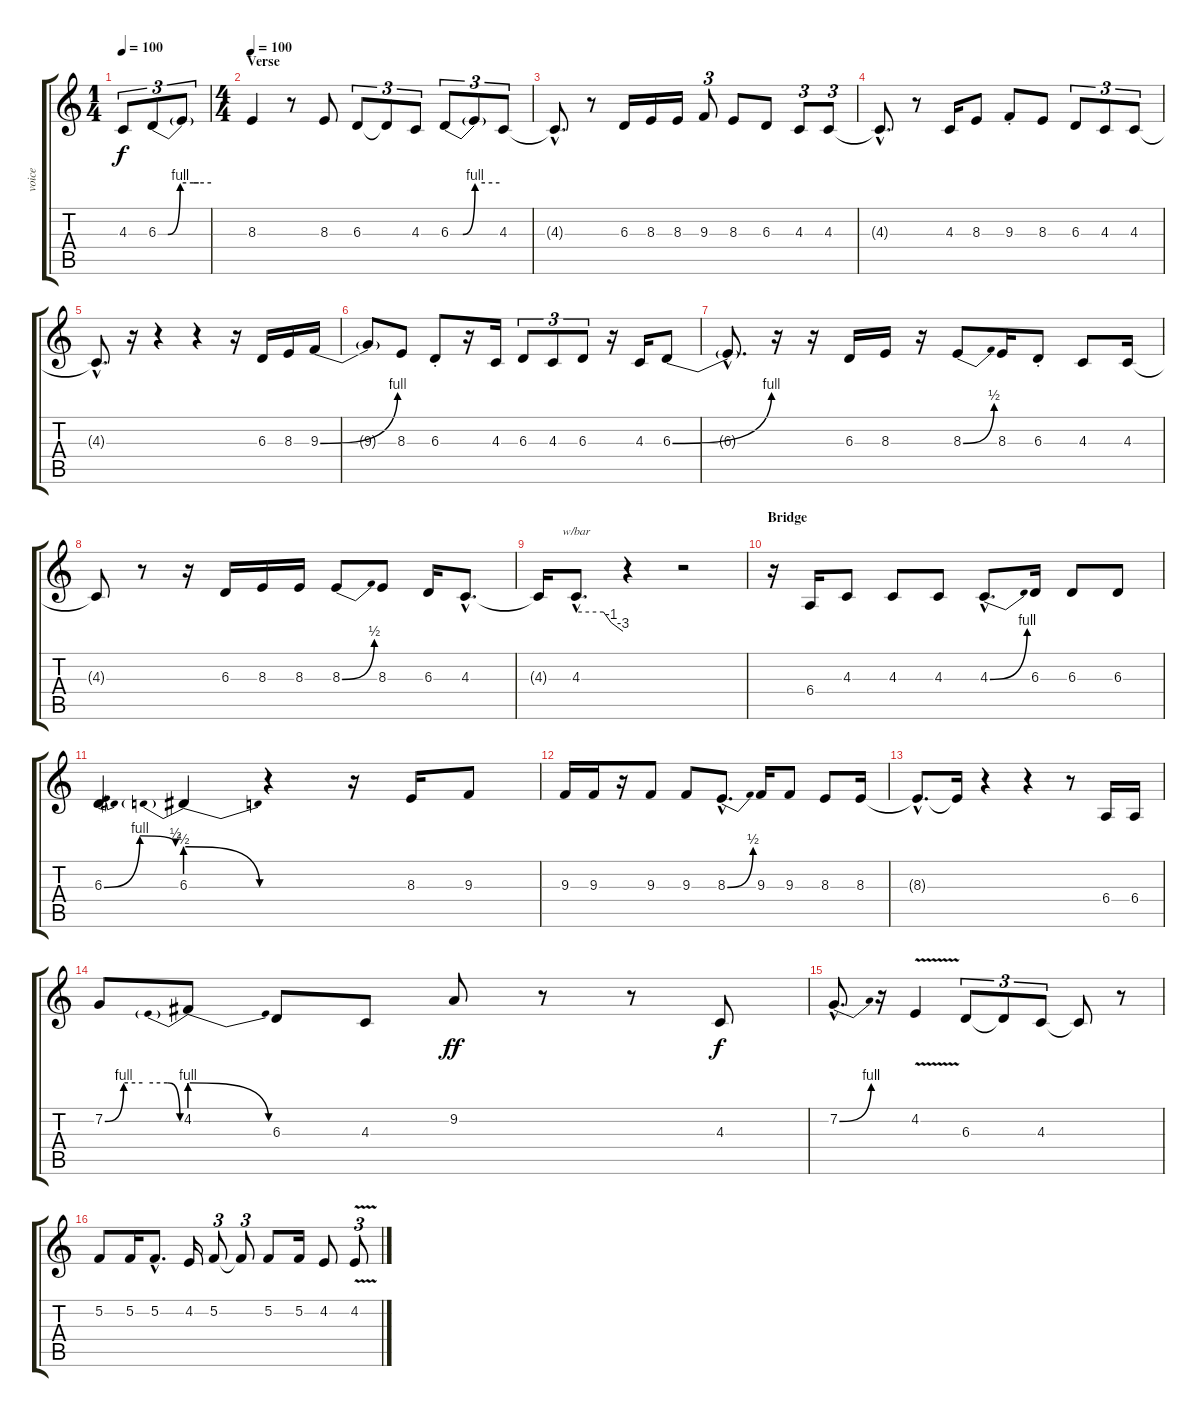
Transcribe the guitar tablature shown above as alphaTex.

\track ("voice" "voice") {instrument lead6voice}
\staff {score tabs}
\tuning (F4 C4 Ab3 Eb3 Bb2 F2) {hide}
\ts (1 4)
\tempo 100
\tempo 85
\tempo 100
\clef g2
\ks c
4.3.8{tu (3 2) dy f instrument lead6voice} 6.3{be (custom 0 0 6 0 11 0 25 4 40 4 46 4 60 4)}.8{tu (3 2)} 6.3{t}.8{tu (3 2)} |
\ts (4 4)
\section ("" "Verse")
\tempo 100
8.3.4 r.8 8.3.8 6.3.8{tu (3 2)} 6.3{t}.8{tu (3 2)} 4.3.8{tu (3 2)} 6.3{be (custom 0 0 15 0 30 4 60 4)}.8{tu (3 2)} 6.3{t}.8{tu (3 2)} 4.3.8{tu (3 2)} |
4.3{hac t}.8{d} r.8 6.3.16 8.3.16 8.3.16 9.3.8{tu (3 2)} 8.3.8 6.3.8 4.3.8{tu (3 2)} 4.3.8{tu (3 2)} |
4.3{hac t}.8{d} r.8 4.3.16 8.3.8 9.3{st}.8 8.3.8 6.3.8{tu (3 2)} 4.3.8{tu (3 2)} 4.3.8{tu (3 2)} |
4.3{hac t}.8{d} r.16 r.4 r.4 r.16 6.3.16 8.3.16 9.3{be (bend 0 0 60 4)}.16 |
9.3{t}.8 8.3.8 6.3{st}.8 r.16 4.3.16 6.3.8{tu (3 2)} 4.3.8{tu (3 2)} 6.3.8{tu (3 2)} r.16 4.3.16 6.3{be (bend 0 0 60 4)}.8 |
6.3{hac t}.8{d} r.16 r.16 6.3.16 8.3.16 r.16 8.3{be (bend 0 0 60 2)}.8 8.3.16 6.3{st}.8 4.3.8 4.3.16 |
4.3{t}.8 r.8 r.16 6.3.16 8.3.16 8.3.16 8.3{be (bend 0 0 60 2)}.8 8.3.8 6.3.16 4.3{hac}.8{d} |
4.3{t}.16 4.3{hac}.8{d tbe (custom default 0 0 35 0 45 -4 60 -12)} r.4 r.2 |
\section ("" "Bridge")
r.16 6.4.16 4.3.8 4.3.8 4.3.8 4.3{be (bend 0 0 60 4) hac}.8{d} 6.3.16 6.3.8 6.3.8 |
6.3{be (bendrelease 0 0 30 4 56 4 60 2)}.4 6.3{be (prebendrelease 0 2 60 0)}.4 r.4 r.16 8.3.16 9.3.8 |
9.3.16 9.3.16 r.16 9.3.8 9.3.8 8.3{be (bend 0 0 60 2) hac}.8{d} 9.3.16 9.3.8 8.3.8 8.3.16 |
8.3{hac t}.8{d} 8.3{t}.16 r.4 r.4 r.8 6.4.16 6.4.16 |
7.2{be (custom 0 0 15 4 30 4 50 4 60 0)}.8 4.2{be (prebendrelease 0 4 60 0)}.8 6.3.8 4.3.8 9.2.8{dy ff} r.8 r.8 4.3.8{dy f} |
7.2{be (bend 0 0 60 4) hac}.8{d} r.16 4.2{v}.4 6.3.8{tu (3 2)} 6.3{t}.8{tu (3 2)} 4.3.8{tu (3 2)} 4.3{t}.8 r.8 |
5.2.8 5.2.16 5.2{hac}.8{d} 4.2.16 5.2.8{tu (3 2)} 5.2{t}.8{tu (3 2)} 5.2.8 5.2.16 4.2.8 4.2{v}.8{tu (3 2)}
